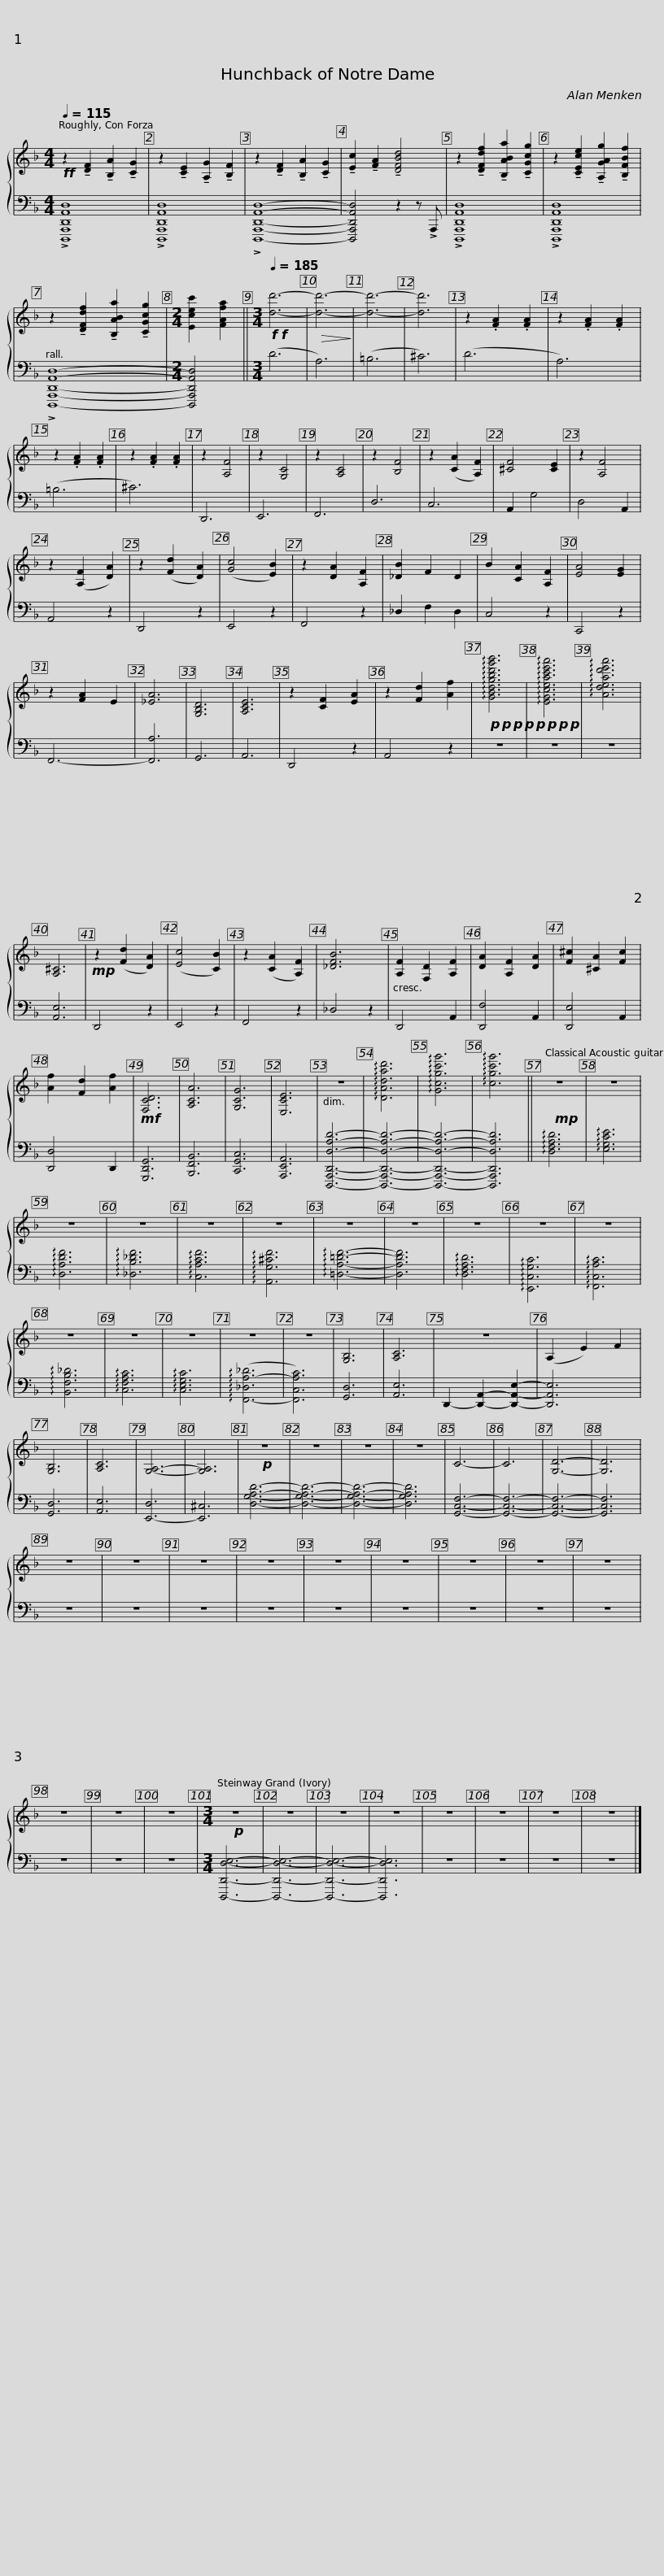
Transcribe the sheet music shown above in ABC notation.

X:1
%%score { 1 | 2 }
L:1/8
Q:1/4=115
M:4/4
I:linebreak $
K:F
V:1 treble
V:2 bass
V:1
!ff! z2 !tenuto![DF]2 !tenuto![B,A]2 !tenuto![CG]2 | z2 !tenuto![CE]2 !tenuto![A,G]2 !tenuto![B,F]2 | z2 !tenuto![DF]2 !tenuto![B,A]2 !tenuto![CG]2 | !tenuto![Ec]2 !tenuto![FA]2 !tenuto![DFBd]4 | z2 !tenuto![DFdf]2 !tenuto![B,ABa]2 !tenuto![CGcg]2 | %5
 z2 !tenuto![CEce]2 !tenuto![A,GAg]2 !tenuto![B,FBf]2 | z2 !tenuto![DFdf]2 !tenuto![B,ABa]2 !tenuto![CGcg]2 |[M:2/4] [Ecec']2 [FAfa]2 ||$[M:3/4]!f!!f![Q:1/4=185] [dd']6- |!>(! [dd']6-!>)! | %10
 [dd']6- | [dd']6 | z2 .[FA]2 .[FA]2 | z2 .[FA]2 .[FA]2 | z2 .[FA]2 .[FA]2 | %15
 z2 .[FA]2 .[FA]2 | z2 [A,F]4 | z2 [G,C]4 | z2 [A,C]4 | z2 [B,F]4 | %20
 z2 ([CA]2 [A,F]2) | [^CF]4 [CE]2 |$ z2 [A,F]4 | z2 ([A,F]2 [DA]2) | z2 ([Fd]2 [DA]2) | %25
 ([Gc]4 [EB]2) | z2 [DA]2 [A,F]2 | [_DB]2- F2 D2 | B2 [CA]2 [A,F]2 | [EA]4 [EG]2 | %30
 z2 [FA]2- E2 | [_EA]6 | [G,B,D]6 | [A,CE]6 | z2 [CF]2 [EA]2 | %35
 z2 [Fd]2 [Af]2 |$!p!!p!!p!!p!!p!!p!!p!!p! !arpeggio![GBdgbd'g'b']6 | !arpeggio![EGceac'e'a']6 | !arpeggio![Adead'e'a']6 | [A,^C]6 | %40
!mp! z2 ([Fd]2 [DA]2) | ([Ec]4 [CB]2) | z2 ([CA]2 [A,F]2) | [_DFB]6 | [A,F-]2 [F,D]2 [A,F]2 | %45
 [DA-]2 [A,F]2 [DA]2 | [F^c-]2 [^CA]2 [Fc]2 | [Af-]2 [Fd]2 [Af]2 |!mf! [F,CD]6 | [A,CA]6 |$ %50
 [G,CG]6 | [E,CE]6 | z6 | !arpeggio![DAdad']6 | !arpeggio![Gcgc'g']6 | %55
 !arpeggio![cgc'g']6 ||!mp! z6 | z6 | z6 | z6 | %60
 z6 | z6 | z6 | z6 | z6 | %65
 z6 |$ z6 | z6 | z6 | z6 | %70
 z6 | z6 | [G,B,]6 | [A,C]6 | z6 | %75
 (A,2 E2) F2 | [G,B,]6 | [A,C]6 | [G,A,]6- | [G,A,]6 | %80
!p! z6 |$ z6 | z6 | z6 | C6- | %85
 C6 | [G,D]6- | [G,D]6 | z6 | z6 | %90
 z6 | z6 | z6 | z6 | z6 | %95
 z6 | z6 | z6 | z6 | z6 | %100
[M:3/4]!p! z6 | z6 | z6 | z6 | z6 | %105
 z6 | z6 | z6 |] %108
V:2
 !>![D,,,A,,,D,,A,,D,]8 | !>![D,,,A,,,D,,A,,D,]8 | !>![D,,,A,,,D,,A,,D,]8- | [D,,,A,,,D,,A,,D,]4 z2 z !>!A,,, | !>![D,,,A,,,D,,A,,D,]8 | %5
 !>![D,,,A,,,D,,A,,D,]8 | !>![D,,,A,,,D,,A,,D,]8- |[M:2/4] [D,,,A,,,D,,A,,D,]4 ||$[M:3/4] (D6 | A,6) | %10
 (=B,6 | ^C6) | (D6 | A,6) | (=B,6 | %15
 ^C6) | D,,6 | E,,6 | F,,6 | D,6 | %20
 C,6 | A,,2- G,4 |$ D,4 A,,2 | A,,4 z2 | D,,4 z2 | %25
 E,,4 z2 | F,,4 z2 | _D,2 F,2 D,2 | C,4 z2 | C,,4 z2 | %30
 F,,6- | [F,,A,]6 | G,,6 | A,,6 | D,,4 z2 | %35
 A,,4 z2 |$ z6 | z6 | z6 | [A,,E,]6 | %40
 D,,4 z2 | E,,4 z2 | F,,4 z2 | _D,4 z2 | D,,4- A,,2 | %45
 [D,,-F,]4 A,,2 | [D,,-E,]4 A,,2 | [D,,D,]4 D,,2 | [G,,,D,,G,,]6 | [B,,,F,,B,,]6 |$ %50
 [C,,G,,C,]6 | [A,,,E,,A,,]6 | [D,,,A,,,D,,D,A,D]6- | [D,,,A,,,D,,D,A,D]6- | [D,,,A,,,D,,D,A,D]6- | %55
 [D,,,A,,,D,,D,A,D]6 || !arpeggio![D,F,A,D]6 | !arpeggio![E,G,CE]6 | !arpeggio![D,A,DF]6 | !arpeggio![_D,B,_DF]6 | %60
 !arpeggio![C,A,CF]6 | !arpeggio![A,,G,^CF]6 | !arpeggio![=D,A,=DF]6- | [D,A,DF]6 | !arpeggio![D,F,A,D]6 | %65
 !arpeggio![E,,C,G,C]6 |$ !arpeggio![F,,C,A,C]6 | !arpeggio![B,,F,B,_D]6 | !arpeggio![C,F,A,C]6 | !arpeggio![C,E,G,C]6 | %70
 (!arpeggio![F,,-_D,A,-_D]6 | [F,,C,A,C]6) | [G,,D,]6 | [A,,E,]6 | D,,2- [D,,A,,]2- [D,,A,,E,]2- | %75
 [D,,A,,E,]6 | [G,,D,]6 | [A,,E,]6 | [E,,-D,]6 | [E,,^C,]6 | %80
 [D,G,A,D]6- |$ [D,G,A,D]6- | [D,G,A,D]6- | [D,G,A,D]6 | [G,,C,F,]6- | %85
 [G,,C,F,]6- | [G,,C,F,]6- | [G,,C,F,]6 | z6 | z6 | %90
 z6 | z6 | z6 | z6 | z6 | %95
 z6 | z6 | z6 | z6 | z6 | %100
[M:3/4] [D,,,D,,D,E,]6- | [D,,,D,,D,E,]6- | [D,,,D,,D,E,]6- | [D,,,D,,D,E,]6 | z6 | %105
 z6 | z6 | z6 |] %108
